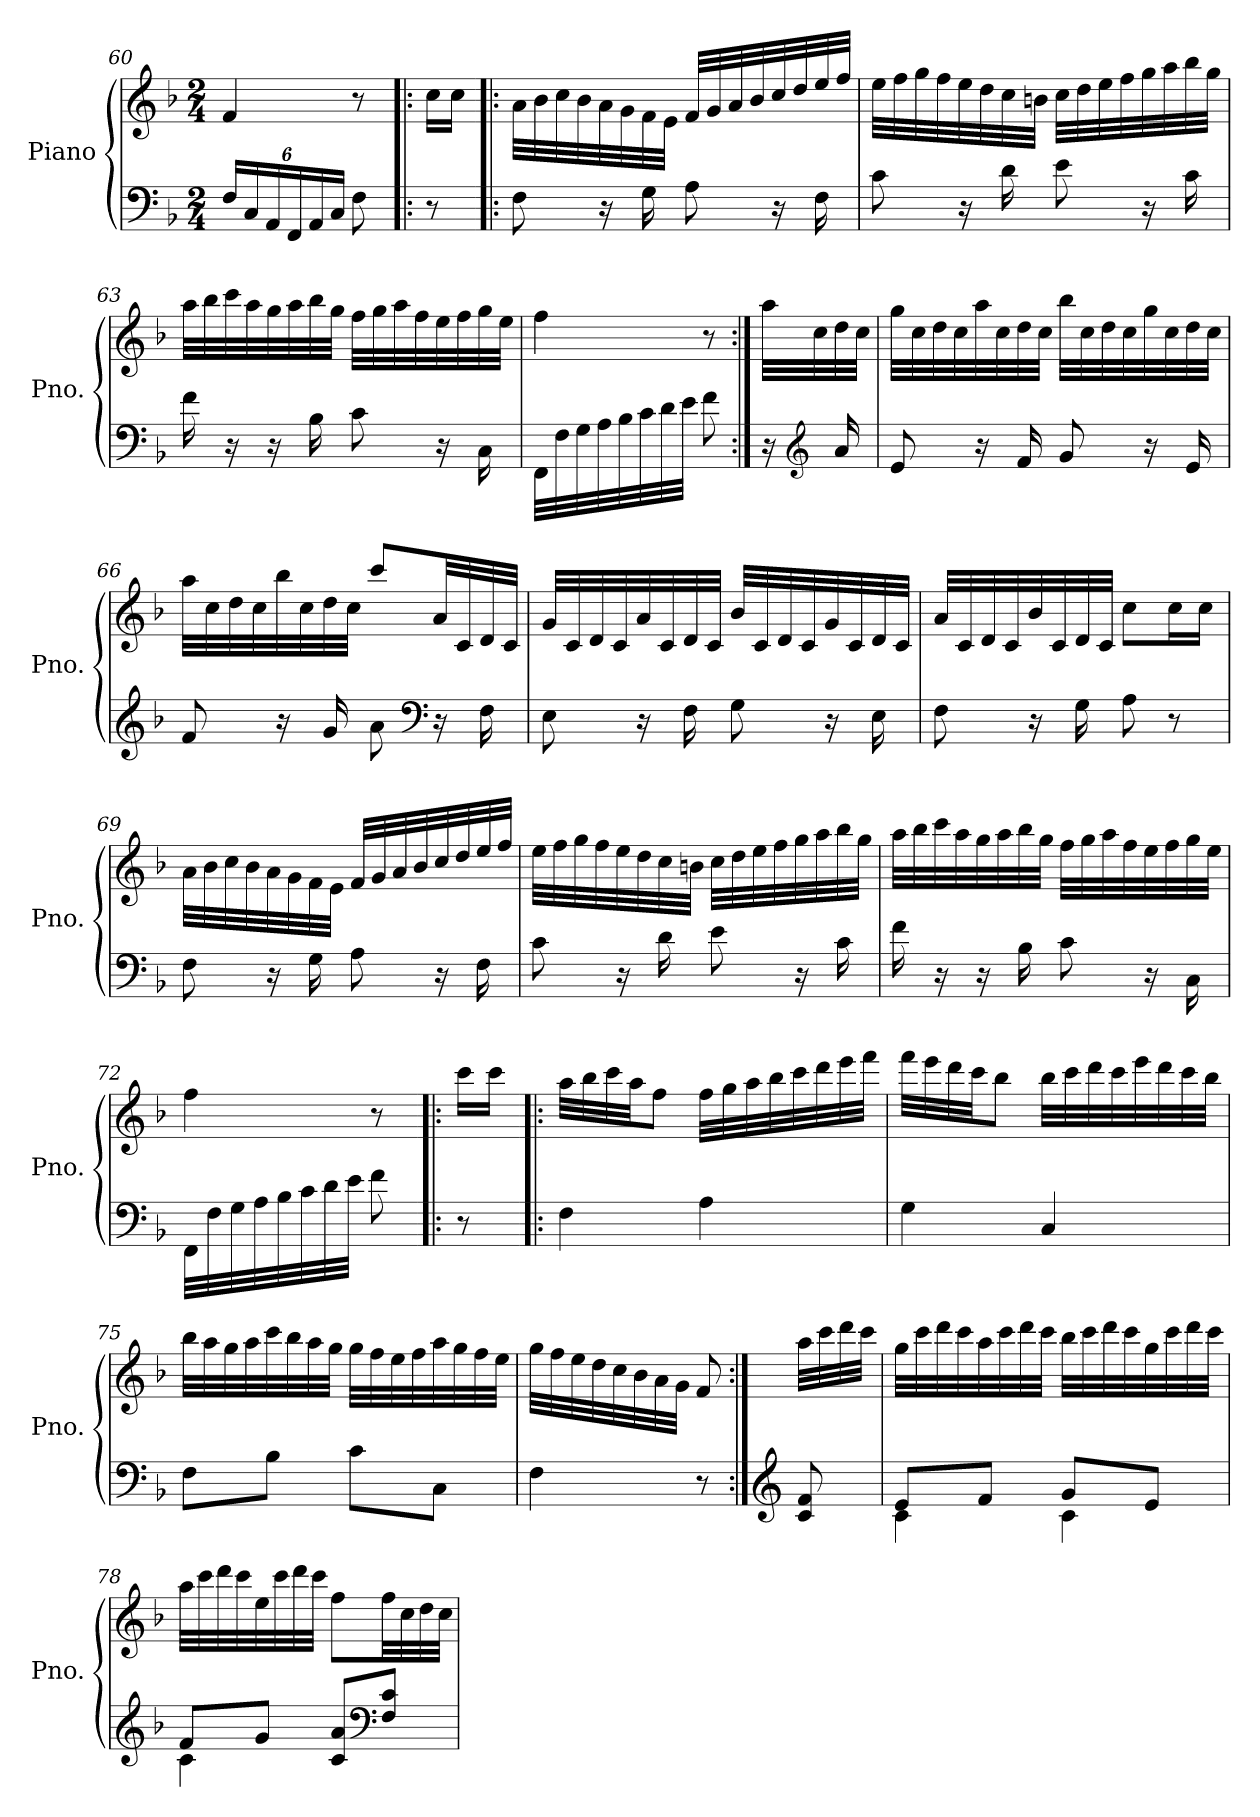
**kern	**kern
*part1	*part1
*staff2	*staff1
*I"Piano	*
*I'Pno.	*
!!LO:LB:g=z
*clefF4	*clefG2
*k[b-]	*k[b-]
*F:	*F:
*M2/4	*M2/4
*Xbrackettup	*
=60	=60
24F/LL	4f/
24C/	.
24AA/	.
24FF/	.
24AA/	.
24C/JJ	.
8F\	8r
!!LO:LB:g=z
=60X10|!:	=60X10|!:
8r	16cc\LL
.	16cc\JJ
=61	=61
8F\	32a\LLL
.	32b-\
.	32cc\
.	32b-\
16r	32a\
.	32g\
16G\	32f\
.	32e\JJJ
8A\	32f/LLL
.	32g/
.	32a/
.	32b-/
16r	32cc/
.	32dd/
16F\	32ee/
.	32ff/JJJ
=62	=62
8c\	32ee\LLL
.	32ff\
.	32gg\
.	32ff\
16r	32ee\
.	32dd\
16d\	32cc\
.	32bn\JJJ
8e\	32cc\LLL
.	32dd\
.	32ee\
.	32ff\
16r	32gg\
.	32aa\
16c\	32bb-\
.	32gg\JJJ
!!LO:LB:g=z
=63	=63
16f\	32aa\LLL
.	32bb-\
16r	32ccc\
.	32aa\
16r	32gg\
.	32aa\
16B-\	32bb-\
.	32gg\JJJ
8c\	32ff\LLL
.	32gg\
.	32aa\
.	32ff\
16r	32ee\
.	32ff\
16C\	32gg\
.	32ee\JJJ
!!LO:LB:g=z
=64	=64
32FF\LLL	4ff\
32F\	.
32G\	.
32A\	.
32B-\	.
32c\	.
32d\	.
32e\JJJ	.
8f\	8r
=64X11:|!	=64X11:|!
16r	32aa\LLL
*clefG2	*
.	32cc\
16a/	32dd\
.	32cc\JJJ
=65	=65
8e/	32gg\LLL
.	32cc\
.	32dd\
.	32cc\
16r	32aa\
.	32cc\
16f/	32dd\
.	32cc\JJJ
8g/	32bb-\LLL
.	32cc\
.	32dd\
.	32cc\
16r	32gg\
.	32cc\
16e/	32dd\
.	32cc\JJJ
=66	=66
8f/	32aa\LLL
.	32cc\
.	32dd\
.	32cc\
16r	32bb-\
.	32cc\
16g/	32dd\
.	32cc\JJJ
8a\	8ccc/L
*clefF4	*
16r	32a/LL
.	32c/
16F\	32d/
.	32c/JJJ
!!LO:PB:g=z
=67	=67
8E\	32g/LLL
.	32c/
.	32d/
.	32c/
16r	32a/
.	32c/
16F\	32d/
.	32c/JJJ
8G\	32b-/LLL
.	32c/
.	32d/
.	32c/
16r	32g/
.	32c/
16E\	32d/
.	32c/JJJ
=68	=68
8F\	32a/LLL
.	32c/
.	32d/
.	32c/
16r	32b-/
.	32c/
16G\	32d/
.	32c/JJJ
8A\	8cc\L
8r	16cc\L
.	16cc\JJ
=69	=69
8F\	32a\LLL
.	32b-\
.	32cc\
.	32b-\
16r	32a\
.	32g\
16G\	32f\
.	32e\JJJ
8A\	32f/LLL
.	32g/
.	32a/
.	32b-/
16r	32cc/
.	32dd/
16F\	32ee/
.	32ff/JJJ
!!LO:LB:g=z
=70	=70
8c\	32ee\LLL
.	32ff\
.	32gg\
.	32ff\
16r	32ee\
.	32dd\
16d\	32cc\
.	32bn\JJJ
8e\	32cc\LLL
.	32dd\
.	32ee\
.	32ff\
16r	32gg\
.	32aa\
16c\	32bb-\
.	32gg\JJJ
=71	=71
16f\	32aa\LLL
.	32bb-\
16r	32ccc\
.	32aa\
16r	32gg\
.	32aa\
16B-\	32bb-\
.	32gg\JJJ
8c\	32ff\LLL
.	32gg\
.	32aa\
.	32ff\
16r	32ee\
.	32ff\
16C\	32gg\
.	32ee\JJJ
=72	=72
32FF\LLL	4ff\
32F\	.
32G\	.
32A\	.
32B-\	.
32c\	.
32d\	.
32e\JJJ	.
8f\	8r
!!LO:LB:g=z
=72X12|!:	=72X12|!:
8r	16ccc\LL
.	16ccc\JJ
=73	=73
4F\	32aa\LLL
.	32bb-\
.	32ccc\
.	32aa\JJ
.	8ff\J
4A\	32ff\LLL
.	32gg\
.	32aa\
.	32bb-\
.	32ccc\
.	32ddd\
.	32eee\
.	32fff\JJJ
=74	=74
4G\	32fff\LLL
.	32eee\
.	32ddd\
.	32ccc\JJ
.	8bb-\J
4C/	32bb-\LLL
.	32ccc\
.	32ddd\
.	32ccc\
.	32eee\
.	32ddd\
.	32ccc\
.	32bb-\JJJ
!!LO:LB:g=z
=75	=75
8F\L	32bb-\LLL
.	32aa\
.	32gg\
.	32aa\
8B-\J	32ccc\
.	32bb-\
.	32aa\
.	32gg\JJJ
8c\L	32gg\LLL
.	32ff\
.	32ee\
.	32ff\
8C\J	32aa\
.	32gg\
.	32ff\
.	32ee\JJJ
!!LO:LB:g=z
=76	=76
4F\	32gg\LLL
.	32ff\
.	32ee\
.	32dd\
.	32cc\
.	32b-\
.	32a\
.	32g\JJJ
8r	8f/
=76X13:|!	=76X13:|!
*clefG2	*
8c/ 8f/	32aa\LLL
.	32ccc\
.	32ddd\
.	32ccc\JJJ
=77	=77
*^	*
8e/L	4c\	32gg\LLL
.	.	32ccc\
.	.	32ddd\
.	.	32ccc\
8f/J	.	32aa\
.	.	32ccc\
.	.	32ddd\
.	.	32ccc\JJJ
8g/L	4c\	32bb-\LLL
.	.	32ccc\
.	.	32ddd\
.	.	32ccc\
8e/J	.	32gg\
.	.	32ccc\
.	.	32ddd\
.	.	32ccc\JJJ
!!LO:LB:g=z
=78	=78	=78
8f/L	4c\	32aa\LLL
.	.	32ccc\
.	.	32ddd\
.	.	32ccc\
8g/J	.	32ee\
.	.	32ccc\
.	.	32ddd\
.	.	32ccc\JJJ
8c/ 8a/L	4ryy	8ff\L
*clefF4	*	*
8F/ 8c/J	.	32ff\LL
.	.	32cc\
.	.	32dd\
.	.	32cc\JJJ
*v	*v	*
=	=
*-	*-
